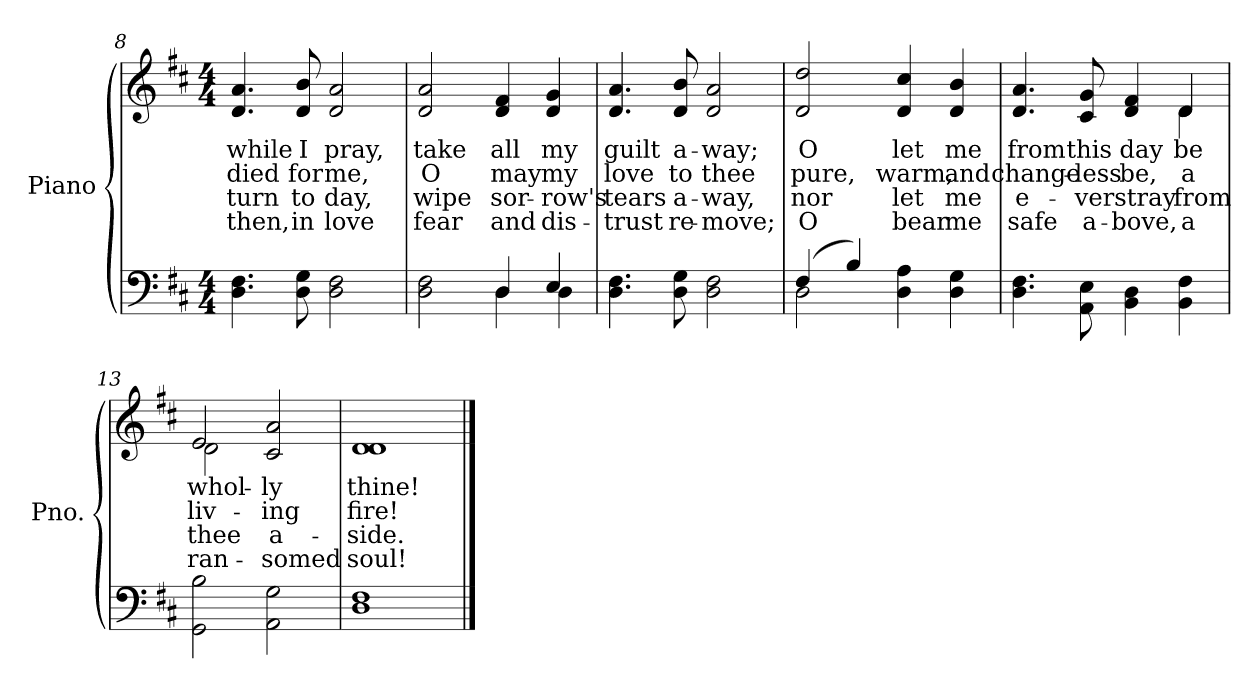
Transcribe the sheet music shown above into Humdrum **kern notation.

**kern	**kern	**text	**text	**text	**text
*part2	*part1	*part1	*part1	*part1	*part1
*staff2	*staff1	*staff1	*staff1	*staff1	*staff1
*I"Piano	*I"Piano	*	*	*	*
*I'Pno.	*I'Pno.	*	*	*	*
*clefF4	*clefG2	*	*	*	*
*k[f#c#]	*k[f#c#]	*	*	*	*
*D:	*D:	*	*	*	*
*M4/4	*M4/4	*	*	*	*
=8	=8	=8	=8	=8	=8
!	!	!LO:LY:b:color=#000000	!LO:LY:b:color=#000000	!LO:LY:b:color=#000000	!LO:LY:b:color=#000000
4.Di\ 4.F#i	4.di/ 4.ai	while	died	turn	then,
!	!	!LO:LY:b:color=#000000	!LO:LY:b:color=#000000	!LO:LY:b:color=#000000	!LO:LY:b:color=#000000
8Di\ 8Gi	8di/ 8bi	I	for	to	in
!	!	!LO:LY:b:color=#000000	!LO:LY:b:color=#000000	!LO:LY:b:color=#000000	!LO:LY:b:color=#000000
2Di\ 2F#i	2di/ 2ai	pray,	me,	day,	love
=9	=9	=9	=9	=9	=9
*^	*	*	*	*	*
!	!	!	!LO:LY:b:color=#000000	!LO:LY:b:color=#000000	!LO:LY:b:color=#000000	!LO:LY:b:color=#000000
2Di\ 2F#i	2ryy	2di/ 2ai	take	O	wipe	fear
!	!	!	!LO:LY:b:color=#000000	!LO:LY:b:color=#000000	!LO:LY:b:color=#000000	!LO:LY:b:color=#000000
4Di/	4Di\	4di/ 4f#i	all	may	sor-	-and
!	!	!	!LO:LY:b:color=#000000	!LO:LY:b:color=#000000	!LO:LY:b:color=#000000	!LO:LY:b:color=#000000
4Ei/	4Di\	4di/ 4gi	my	my	row's	dis-
*v	*v	*	*	*	*	*
!!LO:LB:g=z
=10	=10	=10	=10	=10	=10
*^	*	*	*	*	*
!	!	!	!LO:LY:b:color=#000000	!LO:LY:b:color=#000000	!LO:LY:b:color=#000000	!LO:LY:b:color=#000000
*v	*v	*	*	*	*	*
4.Di\ 4.F#i	4.di/ 4.ai	guilt	love	-tears	trust
!	!	!LO:LY:b:color=#000000	!LO:LY:b:color=#000000	!LO:LY:b:color=#000000	!LO:LY:b:color=#000000
8Di\ 8Gi	8di/ 8bi	a-	to	a-	-re-
!	!	!LO:LY:b:color=#000000	!LO:LY:b:color=#000000	!LO:LY:b:color=#000000	!LO:LY:b:color=#000000
2Di\ 2F#i	2di/ 2ai	-way;	thee	-way,	move;
=11	=11	=11	=11	=11	=11
*^	*	*	*	*	*
!	!	!	!LO:LY:b:color=#000000	!LO:LY:b:color=#000000	!LO:LY:b:color=#000000	!LO:LY:b:color=#000000
(4F#i/	2Di\	2di/ 2ddi	O	pure,	nor	O
4Bi/)	.	.	.	.	.	.
!	!	!	!LO:LY:b:color=#000000	!LO:LY:b:color=#000000	!LO:LY:b:color=#000000	!LO:LY:b:color=#000000
4Di\ 4Ai	2ryy	4di/ 4cc#i	let	warm,	let	bear
!	!	!	!LO:LY:b:color=#000000	!LO:LY:b:color=#000000	!LO:LY:b:color=#000000	!LO:LY:b:color=#000000
4Di\ 4Gi	.	4di/ 4bi	me	and	me	me
*v	*v	*	*	*	*	*
=12	=12	=12	=12	=12	=12
!	!	!LO:LY:b:color=#000000	!LO:LY:b:color=#000000	!LO:LY:b:color=#000000	!LO:LY:b:color=#000000
*	*^	*	*	*	*
4.Di\ 4.F#i	4.di/ 4.ai	2.ryy	from	change-	e-	-safe
!	!	!	!LO:LY:b:color=#000000	!LO:LY:b:color=#000000	!LO:LY:b:color=#000000	!LO:LY:b:color=#000000
8AAi\ 8Ei	8c#i/ 8gi	.	this	-less	ver	a-
!	!	!	!LO:LY:b:color=#000000	!LO:LY:b:color=#000000	!LO:LY:b:color=#000000	!LO:LY:b:color=#000000
4BBi\ 4Di	4di/ 4f#i	.	day	be,	-stray	bove,
!	!	!	!LO:LY:b:color=#000000	!LO:LY:b:color=#000000	!LO:LY:b:color=#000000	!LO:LY:b:color=#000000
4BBi\ 4F#i	4di/	4di\	be	a	from	a
=13	=13	=13	=13	=13	=13	=13
!	!	!	!LO:LY:b:color=#000000	!LO:LY:b:color=#000000	!LO:LY:b:color=#000000	!LO:LY:b:color=#000000
2GGi\ 2Bi	2ei/	2di\	whol-	liv-	thee	ran-
!	!	!	!LO:LY:b:color=#000000	!LO:LY:b:color=#000000	!LO:LY:b:color=#000000	!LO:LY:b:color=#000000
2AAi\ 2Gi	2c#i/ 2ai	2ryy	-ly	-ing	-a-	-somed
*	*v	*v	*	*	*	*
=14	=14	=14	=14	=14	=14
*	*^	*	*	*	*
!	!	!	!LO:LY:b:color=#000000	!LO:LY:b:color=#000000	!LO:LY:b:color=#000000	!LO:LY:b:color=#000000
*	*v	*v	*	*	*	*
1Di 1F#i	1di 1di	thine!	fire!	side.	soul!
==	==	==	==	==	==
*-	*-	*-	*-	*-	*-
